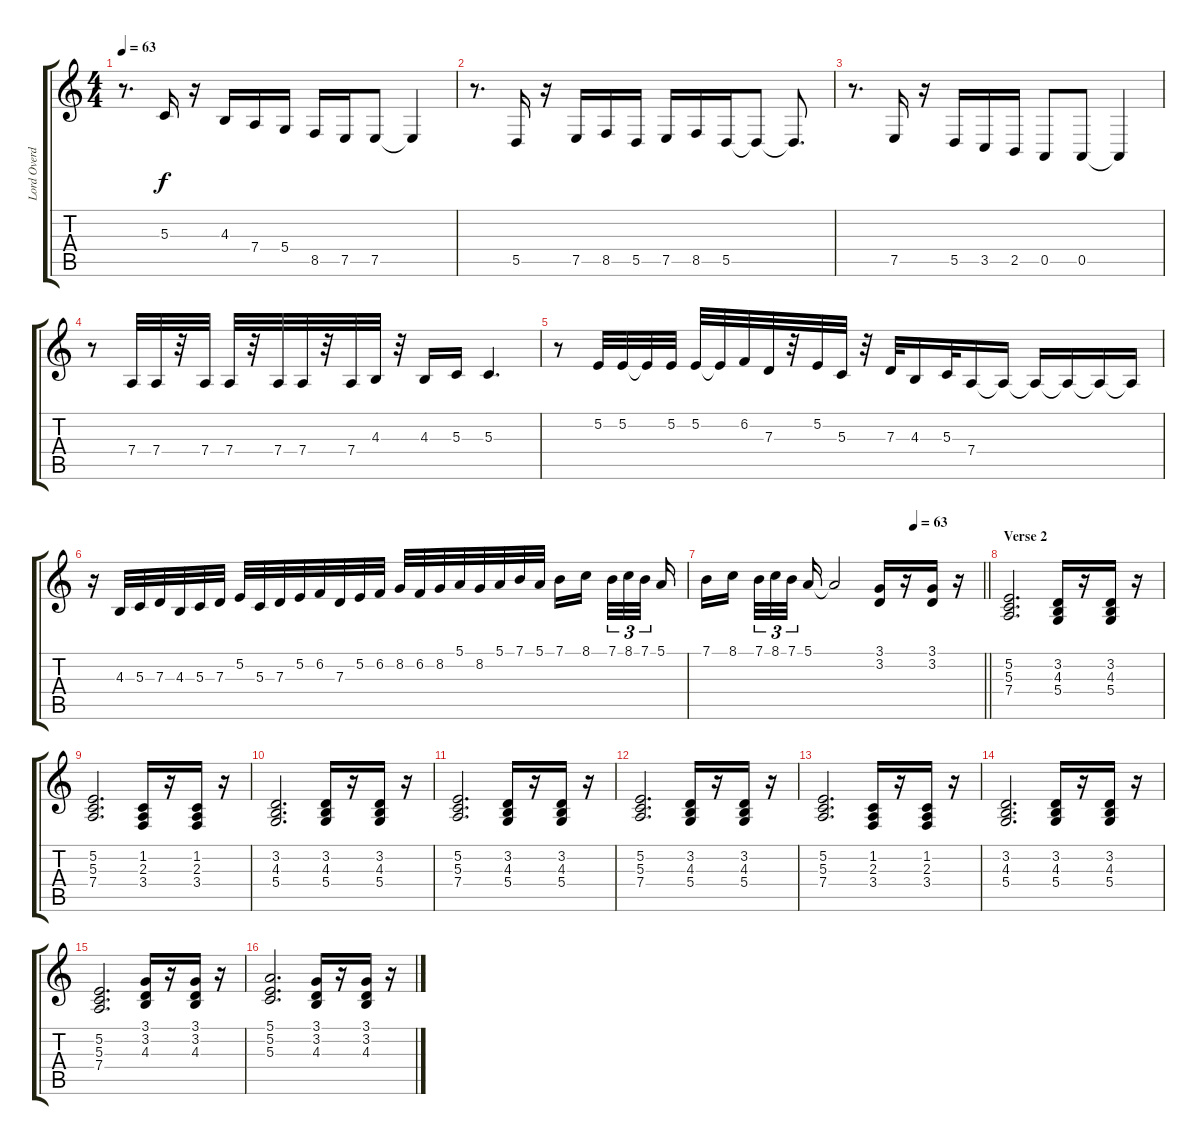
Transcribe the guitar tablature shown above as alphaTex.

\track ("Lord Overdub" "Lord Overd") {instrument drawbarorgan}
\staff {score tabs}
\tuning (E4 B3 G3 D3 A2 E2) {hide}
\ts (4 4)
\tempo 63
\clef g2
\ks c
r.8{d dy f} 5.3.16 r.16 4.3.16 7.4.16 5.4.16 8.5.16 7.5.16 7.5.8 7.5{t}.4 |
r.8{d} 5.5.16 r.16 7.5.16 8.5.16 5.5.16 7.5.16 8.5.16 5.5.16 5.5{t}.8 5.5{t}.8{d} |
r.8{d} 7.5.16 r.16 5.5.16 3.5.16 2.5.16 0.5.8 0.5.8 0.5{t}.4 |
r.8 7.4.32 7.4.32 r.32 7.4.32 7.4.32 r.32 7.4.32 7.4.32 r.32 7.4.32 4.3.32 r.32 4.3.16 5.3.16 5.3.4{d} |
r.8 5.2.32 5.2.32 5.2{t}.32 5.2.32 5.2.32 5.2{t}.32 6.2.32 7.3.32 r.32 5.2.32 5.3.32 r.32 7.3.32 4.3.16 5.3.32 7.4.16 7.4{t}.16 7.4{t}.16 7.4{t}.16 7.4{t}.16 7.4{t}.16 |
r.16 4.3.32 5.3.32 7.3.32 4.3.32 5.3.32 7.3.32 5.2.32 5.3.32 7.3.32 5.2.32 6.2.32 7.3.32 5.2.32 6.2.32 8.2.32 6.2.32 8.2.32 5.1.32 8.2.32 5.1.32 7.1.32 5.1.32 7.1.16 8.1.16{beam splitsecondary} 7.1.32{tu (3 2)} 8.1.32{tu (3 2)} 7.1.32{tu (3 2) beam splitsecondary} 5.1.16 |
\tempo (63 0.75)
\barLineRight lightlight
7.1.16 8.1.16{beam splitsecondary} 7.1.32{tu (3 2)} 8.1.32{tu (3 2)} 7.1.32{tu (3 2) beam splitsecondary} 5.1.16 5.1{t}.2 (3.1 3.2).16 r.16 (3.1 3.2).16 r.16 |
\section ("" "Verse 2")
(5.2 5.3 7.4).2{d} (3.2 4.3 5.4).16 r.16 (3.2 4.3 5.4).16 r.16 |
(5.2 5.3 7.4).2{d} (1.2 2.3 3.4).16 r.16 (1.2 2.3 3.4).16 r.16 |
(3.2 4.3 5.4).2{d} (3.2 4.3 5.4).16 r.16 (3.2 4.3 5.4).16 r.16 |
(5.2 5.3 7.4).2{d} (3.2 4.3 5.4).16 r.16 (3.2 4.3 5.4).16 r.16 |
(5.2 5.3 7.4).2{d} (3.2 4.3 5.4).16 r.16 (3.2 4.3 5.4).16 r.16 |
(5.2 5.3 7.4).2{d} (1.2 2.3 3.4).16 r.16 (1.2 2.3 3.4).16 r.16 |
(3.2 4.3 5.4).2{d} (3.2 4.3 5.4).16 r.16 (3.2 4.3 5.4).16 r.16 |
(5.2 5.3 7.4).2{d} (3.1 3.2 4.3).16 r.16 (3.1 3.2 4.3).16 r.16 |
(5.1 5.2 5.3).2{d} (3.1 3.2 4.3).16 r.16 (3.1 3.2 4.3).16 r.16
